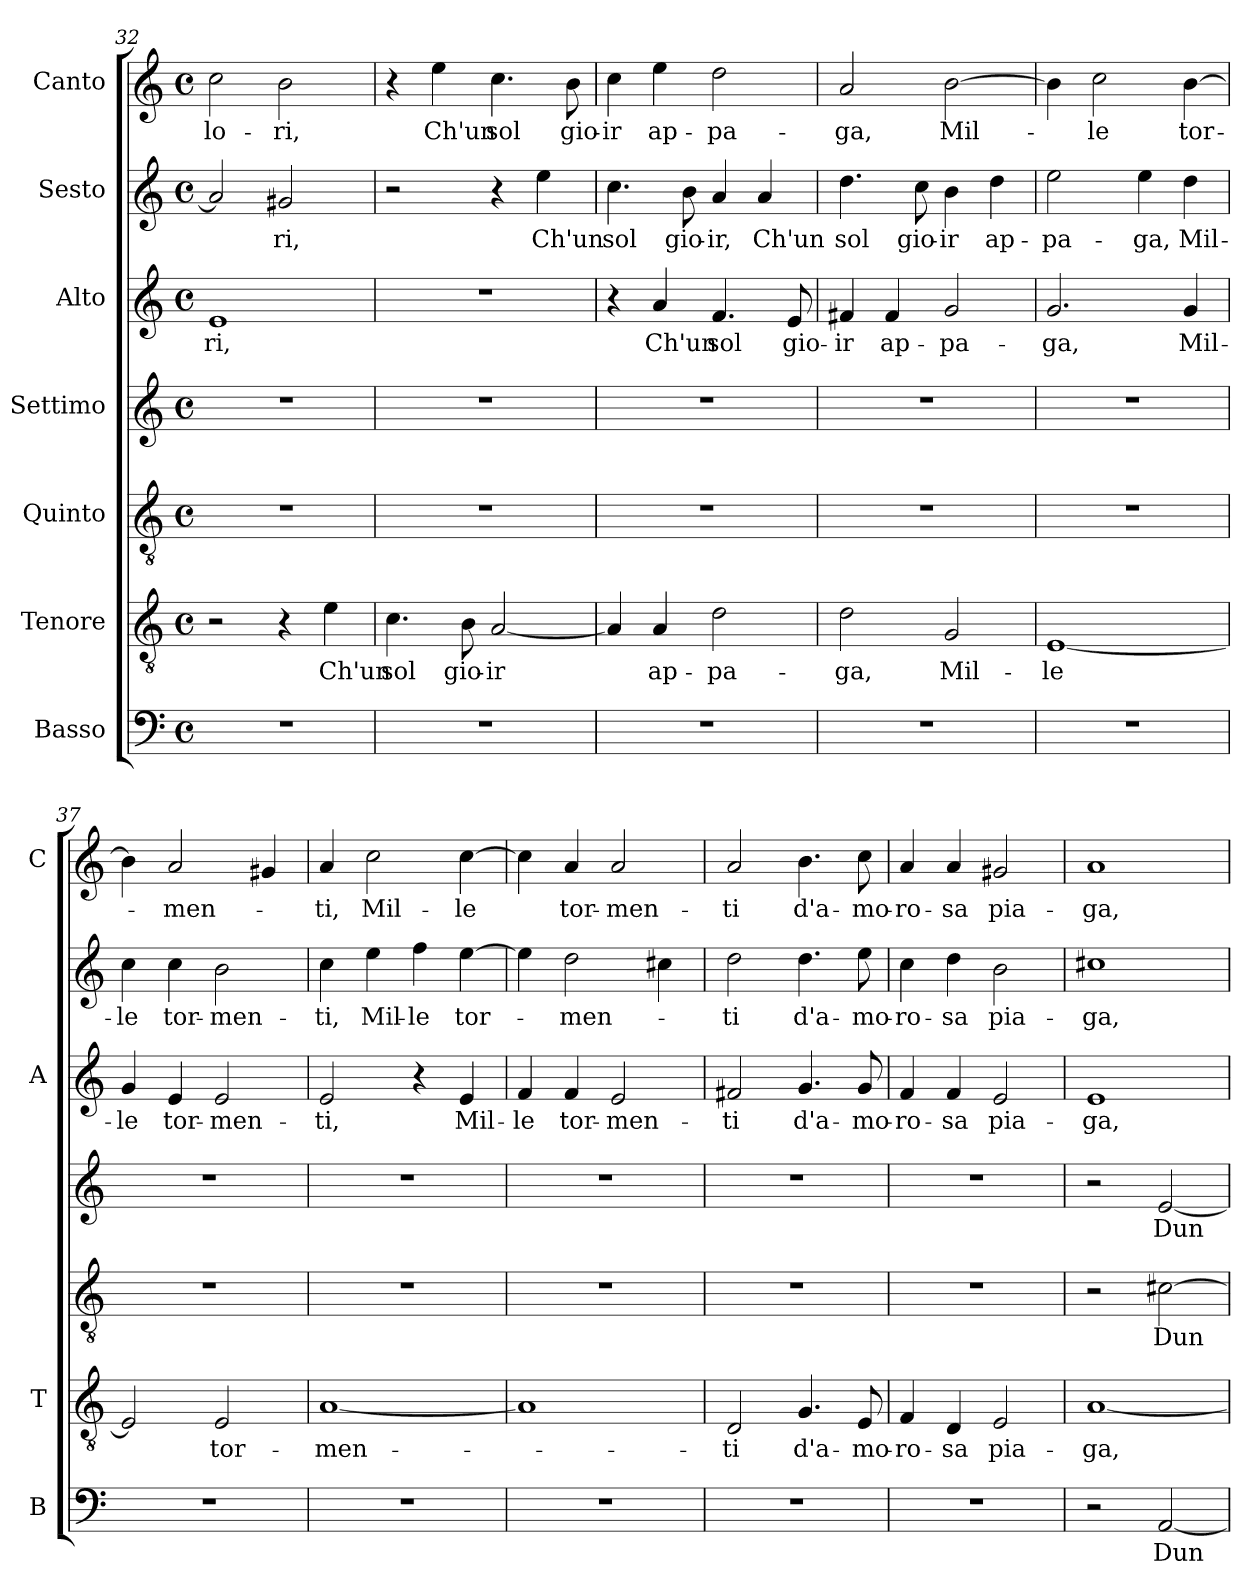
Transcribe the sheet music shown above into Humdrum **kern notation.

**kern	**text	**kern	**text	**kern	**text	**kern	**text	**kern	**text	**kern	**text	**kern	**text
*part7	*part7	*part6	*part6	*part5	*part5	*part4	*part4	*part3	*part3	*part2	*part2	*part1	*part1
*staff7	*staff7	*staff6	*staff6	*staff5	*staff5	*staff4	*staff4	*staff3	*staff3	*staff2	*staff2	*staff1	*staff1
*I"Basso	*	*I"Tenore	*	*I"Quinto	*	*I"Settimo	*	*I"Alto	*	*I"Sesto	*	*I"Canto	*
*I'B	*	*I'T	*	*	*	*	*	*I'A	*	*	*	*I'C	*
*clefF4	*	*clefGv2	*	*clefGv2	*	*clefG2	*	*clefG2	*	*clefG2	*	*clefG2	*
*k[]	*	*k[]	*	*k[]	*	*k[]	*	*k[]	*	*k[]	*	*k[]	*
*C:	*	*C:	*	*C:	*	*C:	*	*C:	*	*C:	*	*C:	*
*M4/4	*	*M4/4	*	*M4/4	*	*M4/4	*	*M4/4	*	*M4/4	*	*M4/4	*
*met(c)	*	*met(c)	*	*met(c)	*	*met(c)	*	*met(c)	*	*met(c)	*	*met(c)	*
=32	=32	=32	=32	=32	=32	=32	=32	=32	=32	=32	=32	=32	=32
!	!	!	!	!	!	!	!	!	!LO:LY:b	!	!	!	!LO:LY:b
1r	.	2r	.	1r	.	1r	.	1e	-ri,	2a/]	.	2cc\	-lo-
!	!	!	!	!	!	!	!	!	!	!	!LO:LY:b	!	!LO:LY:b
.	.	4r	.	.	.	.	.	.	.	2g#X/	-ri,	2b\	-ri,
!	!	!	!LO:LY:b	!	!	!	!	!	!	!	!	!	!
.	.	4e\	Ch'un	.	.	.	.	.	.	.	.	.	.
!!LO:PB:g=z
=33	=33	=33	=33	=33	=33	=33	=33	=33	=33	=33	=33	=33	=33
!	!	!	!LO:LY:b	!	!	!	!	!	!	!	!	!	!
1r	.	4.c\	sol	1r	.	1r	.	1r	.	2r	.	4r	.
!	!	!	!	!	!	!	!	!	!	!	!	!	!LO:LY:b
.	.	.	.	.	.	.	.	.	.	.	.	4ee\	Ch'un
!	!	!	!LO:LY:b	!	!	!	!	!	!	!	!	!	!
.	.	8B\	gio-	.	.	.	.	.	.	.	.	.	.
!	!	!	!LO:LY:b	!	!	!	!	!	!	!	!	!	!LO:LY:b
.	.	[2A/	-ir	.	.	.	.	.	.	4r	.	4.cc\	sol
!	!	!	!	!	!	!	!	!	!	!	!LO:LY:b	!	!
.	.	.	.	.	.	.	.	.	.	4ee\	Ch'un	.	.
!	!	!	!	!	!	!	!	!	!	!	!	!	!LO:LY:b
.	.	.	.	.	.	.	.	.	.	.	.	8b\	gio-
=34	=34	=34	=34	=34	=34	=34	=34	=34	=34	=34	=34	=34	=34
!	!	!	!	!	!	!	!	!	!	!	!LO:LY:b	!	!LO:LY:b
1r	.	4A/]	.	1r	.	1r	.	4r	.	4.cc\	sol	4cc\	-ir
!	!	!	!LO:LY:b	!	!	!	!	!	!LO:LY:b	!	!	!	!LO:LY:b
.	.	4A/	ap-	.	.	.	.	4a/	Ch'un	.	.	4ee\	ap-
!	!	!	!	!	!	!	!	!	!	!	!LO:LY:b	!	!
.	.	.	.	.	.	.	.	.	.	8b\	gio-	.	.
!	!	!	!LO:LY:b	!	!	!	!	!	!LO:LY:b	!	!LO:LY:b	!	!LO:LY:b
.	.	2d\	-pa-	.	.	.	.	4.f/	sol	4a/	-ir,	2dd\	-pa-
!	!	!	!	!	!	!	!	!	!	!	!LO:LY:b	!	!
.	.	.	.	.	.	.	.	.	.	4a/	Ch'un	.	.
!	!	!	!	!	!	!	!	!	!LO:LY:b	!	!	!	!
.	.	.	.	.	.	.	.	8e/	gio-	.	.	.	.
=35	=35	=35	=35	=35	=35	=35	=35	=35	=35	=35	=35	=35	=35
!	!	!	!LO:LY:b	!	!	!	!	!	!LO:LY:b	!	!LO:LY:b	!	!LO:LY:b
1r	.	2d\	-ga,	1r	.	1r	.	4f#X/	-ir	4.dd\	sol	2a/	-ga,
!	!	!	!	!	!	!	!	!	!LO:LY:b	!	!	!	!
.	.	.	.	.	.	.	.	4f#/	ap-	.	.	.	.
!	!	!	!	!	!	!	!	!	!	!	!LO:LY:b	!	!
.	.	.	.	.	.	.	.	.	.	8cc\	gio-	.	.
!	!	!	!LO:LY:b	!	!	!	!	!	!LO:LY:b	!	!LO:LY:b	!	!LO:LY:b
.	.	2G/	Mil-	.	.	.	.	2g/	-pa-	4b\	-ir	[2b\	Mil-
!	!	!	!	!	!	!	!	!	!	!	!LO:LY:b	!	!
.	.	.	.	.	.	.	.	.	.	4dd\	ap-	.	.
=36	=36	=36	=36	=36	=36	=36	=36	=36	=36	=36	=36	=36	=36
!	!	!	!LO:LY:b	!	!	!	!	!	!LO:LY:b	!	!LO:LY:b	!	!
1r	.	[1E	-le	1r	.	1r	.	2.g/	-ga,	2ee\	-pa-	4b\]	.
!	!	!	!	!	!	!	!	!	!	!	!	!	!LO:LY:b
.	.	.	.	.	.	.	.	.	.	.	.	2cc\	-le
!	!	!	!	!	!	!	!	!	!	!	!LO:LY:b	!	!
.	.	.	.	.	.	.	.	.	.	4ee\	-ga,	.	.
!	!	!	!	!	!	!	!	!	!LO:LY:b	!	!LO:LY:b	!	!LO:LY:b
.	.	.	.	.	.	.	.	4g/	Mil-	4dd\	Mil-	[4b\	tor-
=37	=37	=37	=37	=37	=37	=37	=37	=37	=37	=37	=37	=37	=37
!	!	!	!	!	!	!	!	!	!LO:LY:b	!	!LO:LY:b	!	!
1r	.	2E/]	.	1r	.	1r	.	4g/	-le	4cc\	-le	4b\]	.
!	!	!	!	!	!	!	!	!	!LO:LY:b	!	!LO:LY:b	!	!LO:LY:b
.	.	.	.	.	.	.	.	4e/	tor-	4cc\	tor-	2a/	-men-
!	!	!	!LO:LY:b	!	!	!	!	!	!LO:LY:b	!	!LO:LY:b	!	!
.	.	2E/	tor-	.	.	.	.	2e/	-men-	2b\	-men-	.	.
.	.	.	.	.	.	.	.	.	.	.	.	4g#X/	.
=38	=38	=38	=38	=38	=38	=38	=38	=38	=38	=38	=38	=38	=38
!	!	!	!LO:LY:b	!	!	!	!	!	!LO:LY:b	!	!LO:LY:b	!	!LO:LY:b
1r	.	[1A	-men-	1r	.	1r	.	2e/	-ti,	4cc\	-ti,	4a/	-ti,
!	!	!	!	!	!	!	!	!	!	!	!LO:LY:b	!	!LO:LY:b
.	.	.	.	.	.	.	.	.	.	4ee\	Mil-	2cc\	Mil-
!	!	!	!	!	!	!	!	!	!	!	!LO:LY:b	!	!
.	.	.	.	.	.	.	.	4r	.	4ff\	-le	.	.
!	!	!	!	!	!	!	!	!	!LO:LY:b	!	!LO:LY:b	!	!LO:LY:b
.	.	.	.	.	.	.	.	4e/	Mil-	[4ee\	tor-	[4cc\	-le
=39	=39	=39	=39	=39	=39	=39	=39	=39	=39	=39	=39	=39	=39
!	!	!	!	!	!	!	!	!	!LO:LY:b	!	!	!	!
1r	.	1A]	.	1r	.	1r	.	4f/	-le	4ee\]	.	4cc\]	.
!	!	!	!	!	!	!	!	!	!LO:LY:b	!	!LO:LY:b	!	!LO:LY:b
.	.	.	.	.	.	.	.	4f/	tor-	2dd\	-men-	4a/	tor-
!	!	!	!	!	!	!	!	!	!LO:LY:b	!	!	!	!LO:LY:b
.	.	.	.	.	.	.	.	2e/	-men-	.	.	2a/	-men-
.	.	.	.	.	.	.	.	.	.	4cc#X\	.	.	.
!!LO:LB:g=z
=40	=40	=40	=40	=40	=40	=40	=40	=40	=40	=40	=40	=40	=40
!	!	!	!LO:LY:b	!	!	!	!	!	!LO:LY:b	!	!LO:LY:b	!	!LO:LY:b
1r	.	2D/	-ti	1r	.	1r	.	2f#X/	-ti	2dd\	-ti	2a/	-ti
!	!	!	!LO:LY:b	!	!	!	!	!	!LO:LY:b	!	!LO:LY:b	!	!LO:LY:b
.	.	4.G/	d'a-	.	.	.	.	4.g/	d'a-	4.dd\	d'a-	4.b\	d'a-
!	!	!	!LO:LY:b	!	!	!	!	!	!LO:LY:b	!	!LO:LY:b	!	!LO:LY:b
.	.	8E/	-mo-	.	.	.	.	8g/	-mo-	8ee\	-mo-	8cc\	-mo-
=41	=41	=41	=41	=41	=41	=41	=41	=41	=41	=41	=41	=41	=41
!	!	!	!LO:LY:b	!	!	!	!	!	!LO:LY:b	!	!LO:LY:b	!	!LO:LY:b
1r	.	4F/	-ro-	1r	.	1r	.	4f/	-ro-	4cc\	-ro-	4a/	-ro-
!	!	!	!LO:LY:b	!	!	!	!	!	!LO:LY:b	!	!LO:LY:b	!	!LO:LY:b
.	.	4D/	-sa	.	.	.	.	4f/	-sa	4dd\	-sa	4a/	-sa
!	!	!	!LO:LY:b	!	!	!	!	!	!LO:LY:b	!	!LO:LY:b	!	!LO:LY:b
.	.	2E/	pia-	.	.	.	.	2e/	pia-	2b\	pia-	2g#X/	pia-
=42	=42	=42	=42	=42	=42	=42	=42	=42	=42	=42	=42	=42	=42
!	!	!	!LO:LY:b	!	!	!	!	!	!LO:LY:b	!	!LO:LY:b	!	!LO:LY:b
2r	.	[1A	-ga,	2r	.	2r	.	1e	-ga,	1cc#X	-ga,	1a	-ga,
!	!LO:LY:b	!	!	!	!LO:LY:b	!	!LO:LY:b	!	!	!	!	!	!
[2AA/	Dun-	.	.	[2c#X\	Dun-	[2e/	Dun-	.	.	.	.	.	.
=	=	=	=	=	=	=	=	=	=	=	=	=	=
*-	*-	*-	*-	*-	*-	*-	*-	*-	*-	*-	*-	*-	*-
